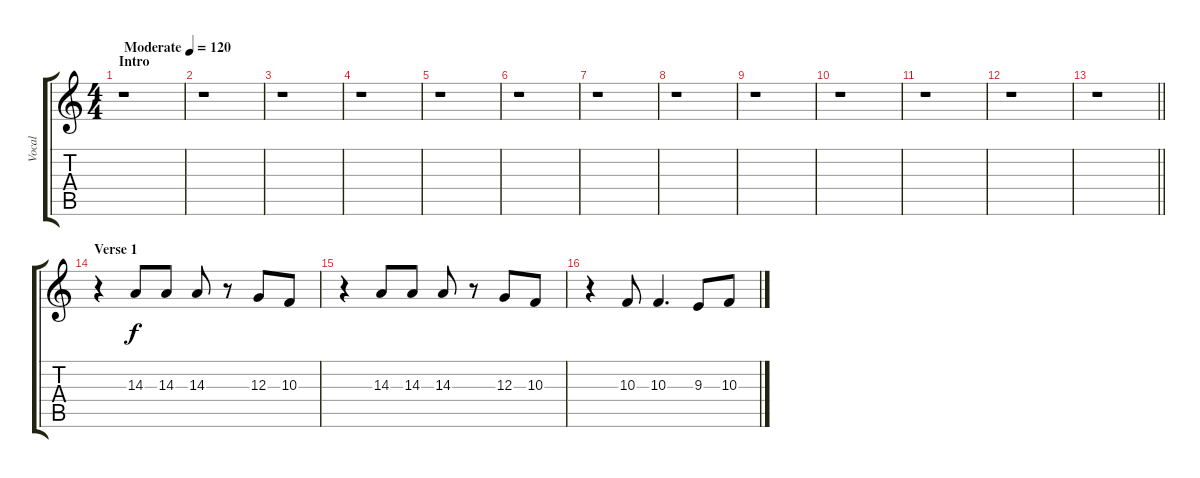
\track ("Vocal" "Vocal") {instrument choiraahs}
\staff {score tabs}
\tuning (E4 B3 G3 D3 A2 E2) {hide}
\ts (4 4)
\section ("" "Intro")
\tempo (120 "Moderate")
\clef g2
\ks c
r.1{dy f instrument choiraahs} |
r.1 |
r.1 |
r.1 |
r.1 |
r.1 |
r.1 |
r.1 |
r.1 |
r.1 |
r.1 |
r.1 |
\barLineRight lightlight
r.1 |
\section ("" "Verse 1")
r.4 14.3.8 14.3.8 14.3.8 r.8 12.3.8 10.3.8 |
r.4 14.3.8 14.3.8 14.3.8 r.8 12.3.8 10.3.8 |
r.4 10.3.8 10.3.4{d} 9.3.8 10.3.8
